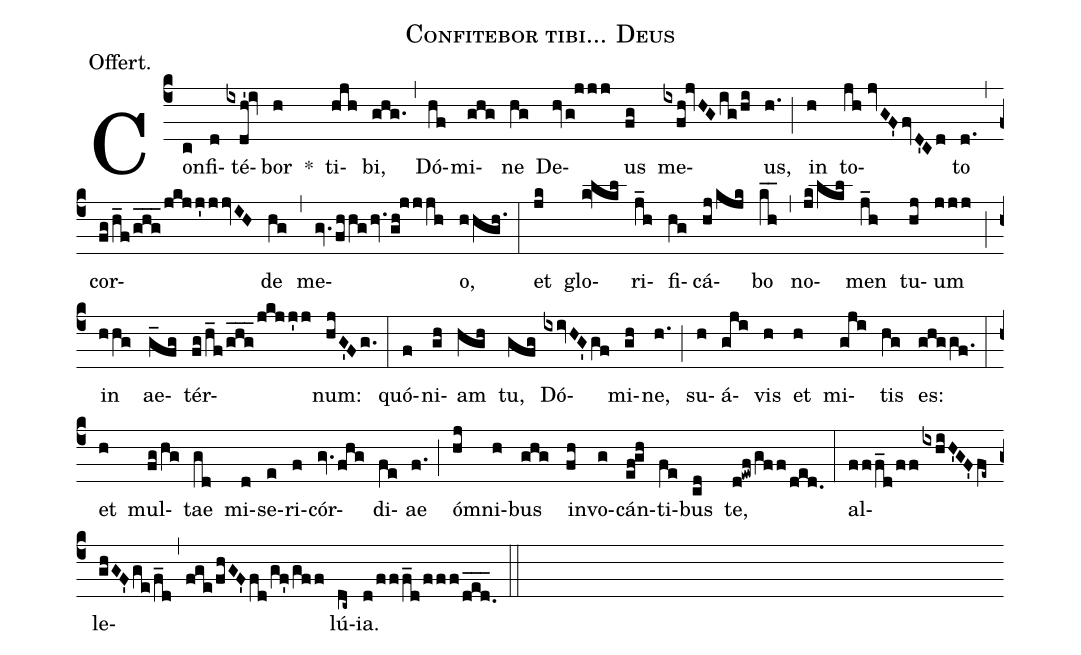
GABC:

name:Confitebor tibi... Deus;
annotation:Offert.;
mode:1;
office-part:Offertory;
%%
Con(c4c)fi(d)té(ixdh'!iv)bor(h) *()
ti(hjh)bi,(ghg.) (,)
Dó(hf)mi(ghg)ne(hg) De(hvg!jjj)us(fg) me(ixfh!jvHGig/hi)us,(h.) (;)
in(h) to(jh//jvGF'fvD'Cd)to(d.) (,)
cor(fg/h_f/ghg___/jkjj'jjvIH)de(hg) (,)
me(gv.fhhghv.gh!jjjh)o,(hhgh.) (:)
et(jk) glo(k!lkl)ri(j_h)fi(hg)cá(hj/kjk)bo(kh__) (,)
no(jk/lkl)men(j_h) tu(hj)um(jjj) (;)
in(hhg) ae(g_fg)tér(fg/h_f/ghg___/jkj/j'j)num:(hjG'Fg.) (:)
quó(f)ni(gh)am(hgh) tu,(gfg) Dó(ixivHG'gf)mi(gh)ne,(h.) (;)
su(h)á(gji)vis(h) et(h) mi(gji)tis(hg) es:(ghggf.) (:)
et(h) mul(fg/hg)tae(gd) mi(d)se(e)ri(f)cór(gv.fhg)di(fe)ae(f.) (;)
ó(hj)mni(h)bus(ghg) in(fh)vo(g)cán(ef!gh)ti(fe)bus(cd) te,(d!ewf/gff/ded.) (:)
al(fff_d/ffixhiH'GF'fe~)le(ghGF'ge/f_d,fge/fhGF'fd/gf'/gff)lú(dc~)ia.(d/fff_d/fff/ded___.) (::)
